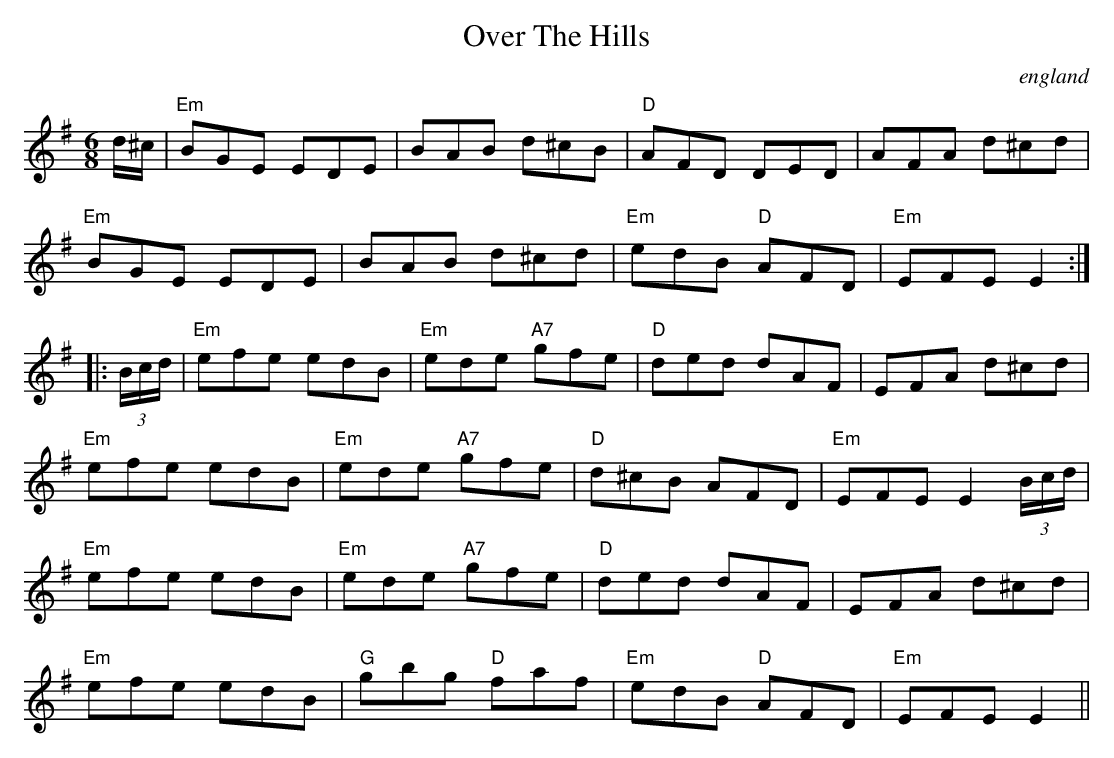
X:1
T:Over The Hills
O:england
M:6/8
K:Em
d/2^c/2|"Em"BGE EDE|BAB d^cB|"D"AFD DED|AFA d^cd|
"Em"BGE EDE|BAB d^cd|"Em"edB "D"AFD|"Em"EFE E2::
(3B/2c/2d/2|"Em"efe edB|"Em"ede "A7"gfe|"D"ded dAF|EFA d^cd|
"Em"efe edB|"Em"ede "A7"gfe|"D"d^cB AFD|"Em"EFE E2(3B/2c/2d/2|
"Em"efe edB|"Em"ede "A7"gfe|"D"ded dAF|EFA d^cd|
"Em"efe edB|"G"gbg "D"faf|"Em"edB "D"AFD|"Em"EFE E2||
